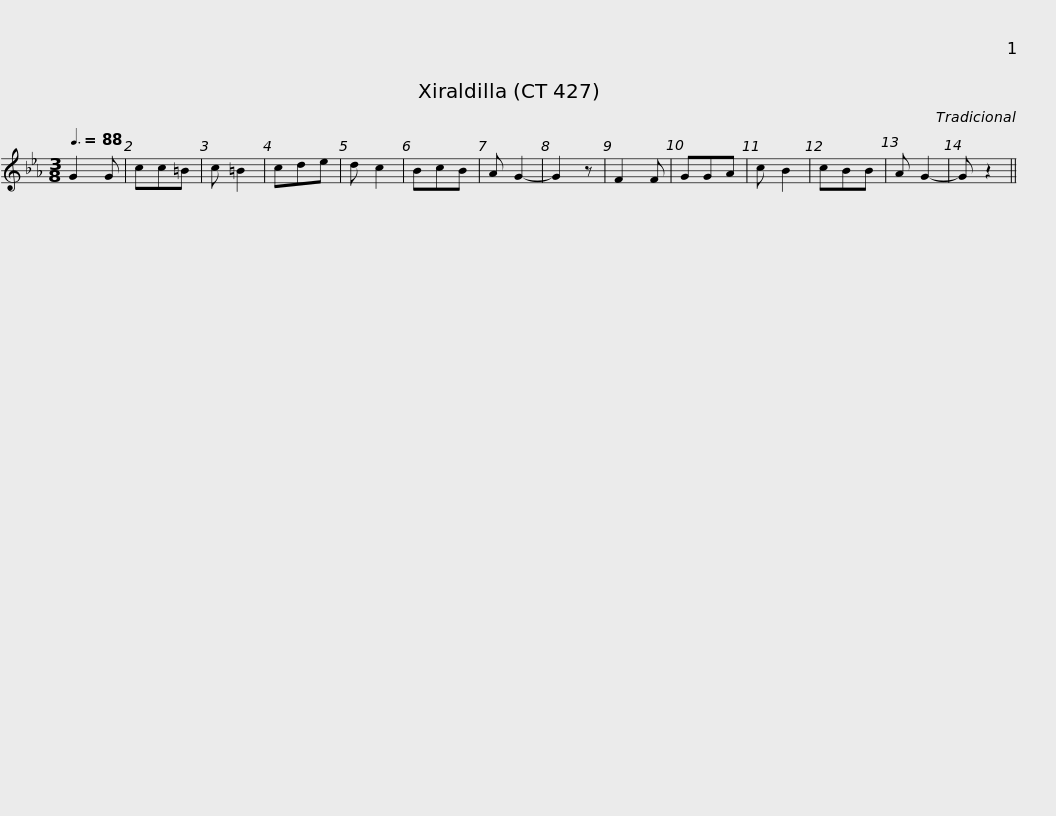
X:1
L:1/8
Q:3/8=88
M:3/8
I:linebreak $
K:Cmin
V:1 treble
V:1
 G2 G | cc=B | c =B2 | cde | d c2 | %5
 BcB | A G2- | G2 z | F2 F | GGA | %10
 c B2 | cBB | A G2- | G z2 || %14
